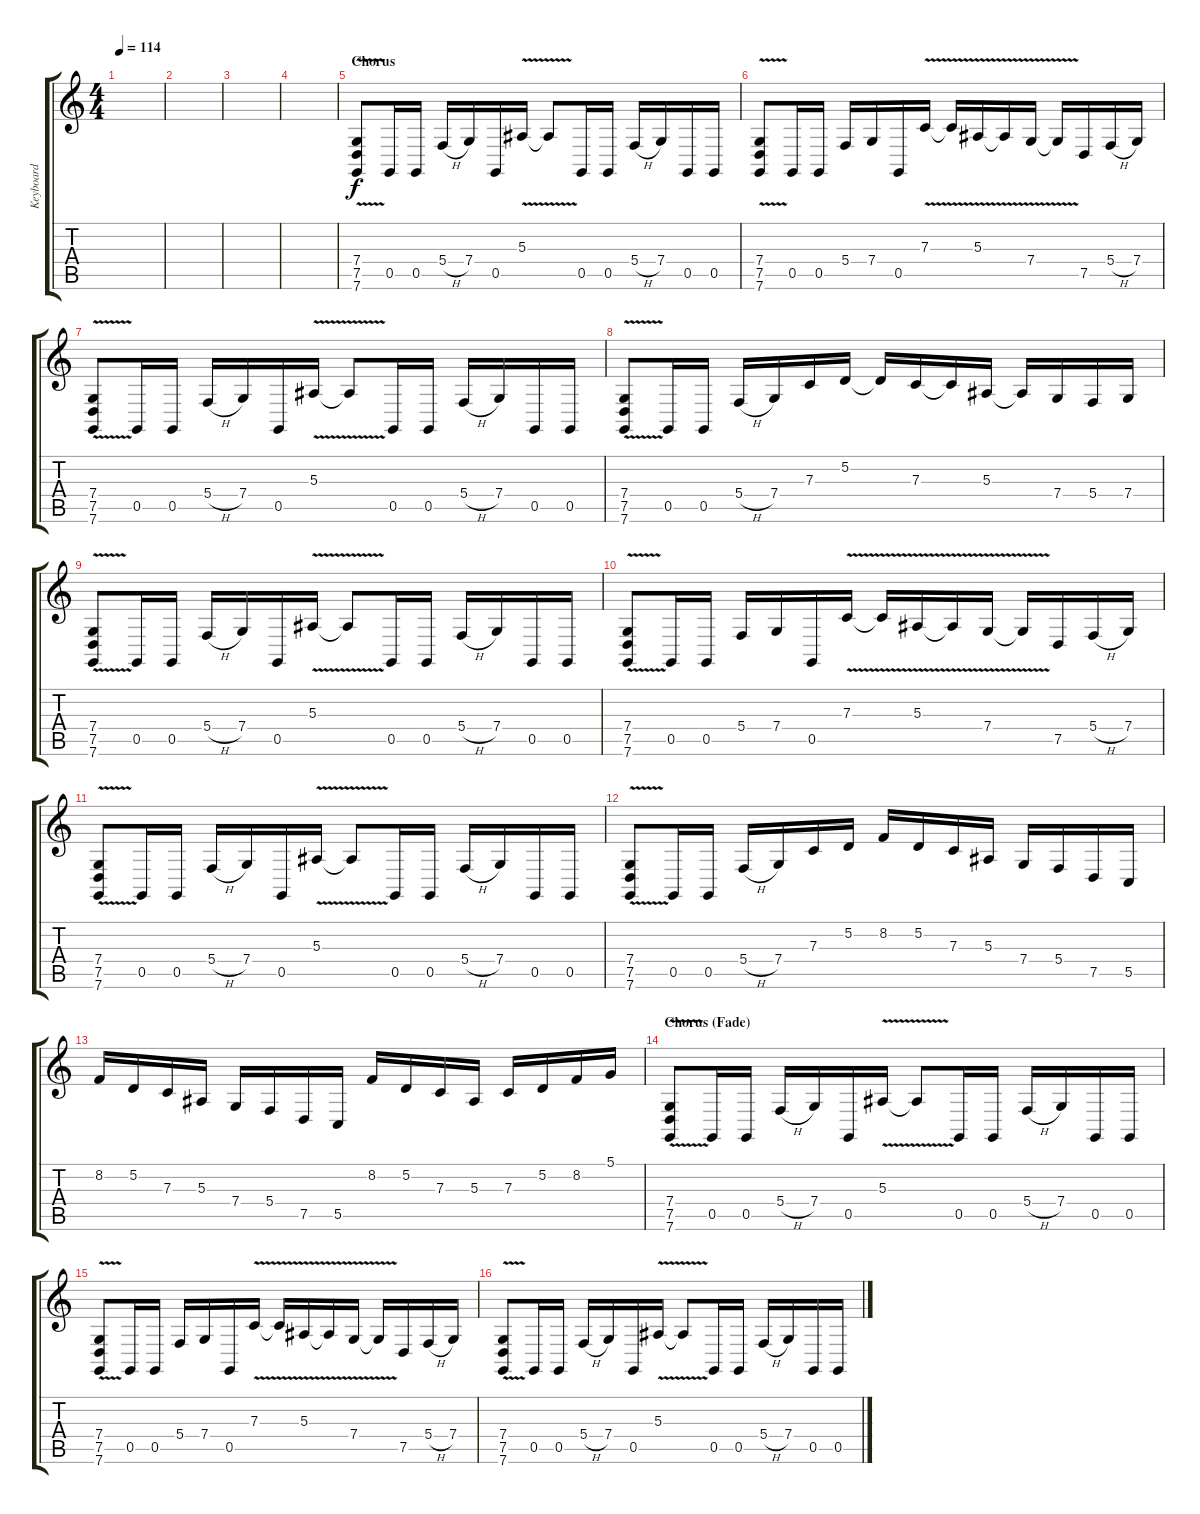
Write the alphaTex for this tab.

\track ("Keyboard" "Keyboard") {instrument lead1square}
\staff {score tabs}
\tuning (D4 A3 F3 C3 G2 C2) {hide}
\ts (4 4)
\tempo 114
\clef g2
\ks c
|
|
|
|
\section ("" "Chorus")
(7.4{v} 7.5{v} 7.6{v}).8 0.5.16 0.5.16 5.4{h}.16 7.4.16 0.5.16 5.3{v}.16 5.3{t}.8 0.5.16 0.5.16 5.4{h}.16 7.4.16 0.5.16 0.5.16 |
(7.4{v} 7.5{v} 7.6{v}).8 0.5.16 0.5.16 5.4.16 7.4.16 0.5.16 7.3{v}.16 7.3{t}.16 5.3{v}.16 5.3{t}.16 7.4{v}.16 7.4{t}.16 7.5.16 5.4{h}.16 7.4.16 |
(7.4 7.5{v} 7.6{v}).8 0.5.16 0.5.16 5.4{h}.16 7.4.16 0.5.16 5.3{v}.16 5.3{t}.8 0.5.16 0.5.16 5.4{h}.16 7.4.16 0.5.16 0.5.16 |
(7.4{v} 7.5{v} 7.6{v}).8 0.5.16 0.5.16 5.4{h}.16 7.4.16 7.3.16 5.2.16 5.2{t}.16 7.3.16 7.3{t}.16 5.3.16 5.3{t}.16 7.4.16 5.4.16 7.4.16 |
(7.4{v} 7.5{v} 7.6{v}).8 0.5.16 0.5.16 5.4{h}.16 7.4.16 0.5.16 5.3{v}.16 5.3{t}.8 0.5.16 0.5.16 5.4{h}.16 7.4.16 0.5.16 0.5.16 |
(7.4{v} 7.5{v} 7.6{v}).8 0.5.16 0.5.16 5.4.16 7.4.16 0.5.16 7.3{v}.16 7.3{t}.16 5.3{v}.16 5.3{t}.16 7.4{v}.16 7.4{t}.16 7.5.16 5.4{h}.16 7.4.16 |
(7.4 7.5{v} 7.6{v}).8 0.5.16 0.5.16 5.4{h}.16 7.4.16 0.5.16 5.3{v}.16 5.3{t}.8 0.5.16 0.5.16 5.4{h}.16 7.4.16 0.5.16 0.5.16 |
(7.4{v} 7.5{v} 7.6{v}).8 0.5.16 0.5.16 5.4{h}.16 7.4.16 7.3.16 5.2.16 8.2.16 5.2.16 7.3.16 5.3.16 7.4.16 5.4.16 7.5.16 5.5.16 |
8.2.16 5.2.16 7.3.16 5.3.16 7.4.16 5.4.16 7.5.16 5.5.16 8.2.16 5.2.16 7.3.16 5.3.16 7.3.16 5.2.16 8.2.16 5.1.16 |
\section ("" "Chorus (Fade)")
(7.4{v} 7.5{v} 7.6{v}).8 0.5.16 0.5.16 5.4{h}.16 7.4.16 0.5.16 5.3{v}.16 5.3{t}.8 0.5.16 0.5.16 5.4{h}.16 7.4.16 0.5.16 0.5.16 |
(7.4{v} 7.5{v} 7.6{v}).8 0.5.16 0.5.16 5.4.16 7.4.16 0.5.16 7.3{v}.16 7.3{t}.16 5.3{v}.16 5.3{t}.16 7.4{v}.16 7.4{t}.16 7.5.16 5.4{h}.16 7.4.16 |
(7.4 7.5{v} 7.6{v}).8 0.5.16 0.5.16 5.4{h}.16 7.4.16 0.5.16 5.3{v}.16 5.3{t}.8 0.5.16 0.5.16 5.4{h}.16 7.4.16 0.5.16 0.5.16
